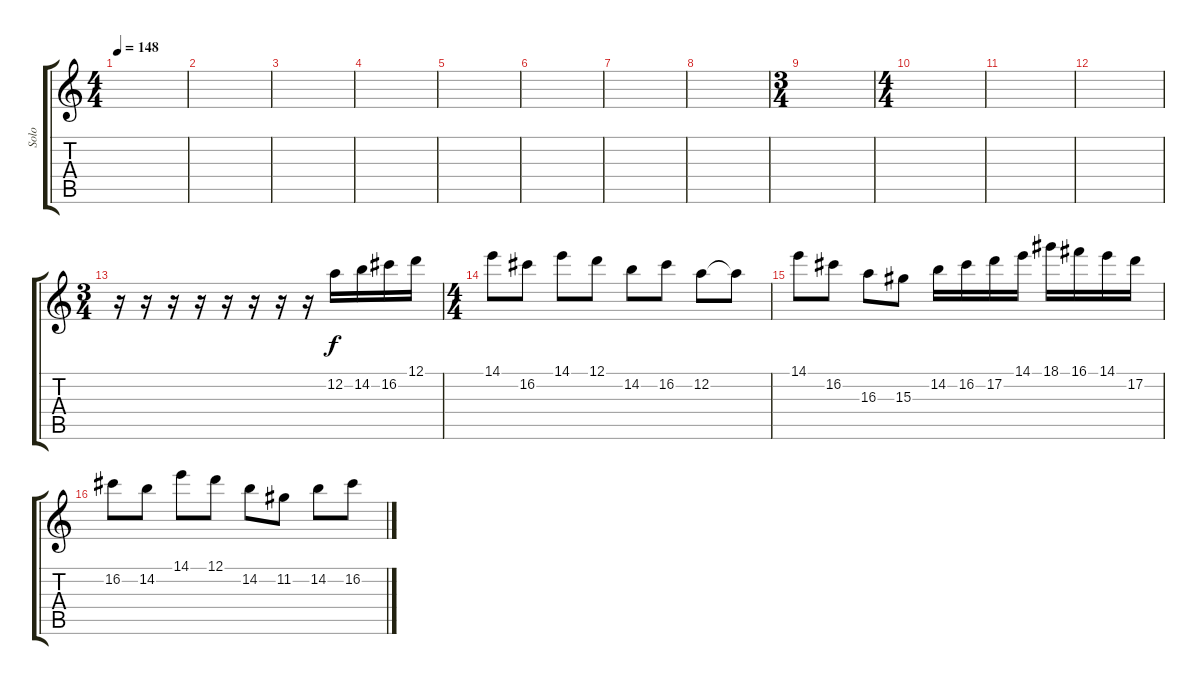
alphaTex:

\track ("Solo" "Solo") {instrument distortionguitar}
\staff {score tabs}
\tuning (D4 A3 F3 C3 G2 C2) {hide}
\ts (4 4)
\tempo 148
\clef g2
\ks c
|
|
|
|
|
|
|
|
\ts (3 4)
|
\ts (4 4)
|
|
|
\ts (3 4)
r.16 r.16 r.16 r.16 r.16 r.16 r.16 r.16 12.2.16 14.2.16 16.2.16 12.1.16 |
\ts (4 4)
14.1.8 16.2.8 14.1.8 12.1.8 14.2.8 16.2.8 12.2.8 12.2{t}.8 |
14.1.8 16.2.8 16.3.8 15.3.8 14.2.16 16.2.16 17.2.16 14.1.16 18.1.16 16.1.16 14.1.16 17.2.16 |
16.2.8 14.2.8 14.1.8 12.1.8 14.2.8 11.2.8 14.2.8 16.2.8
